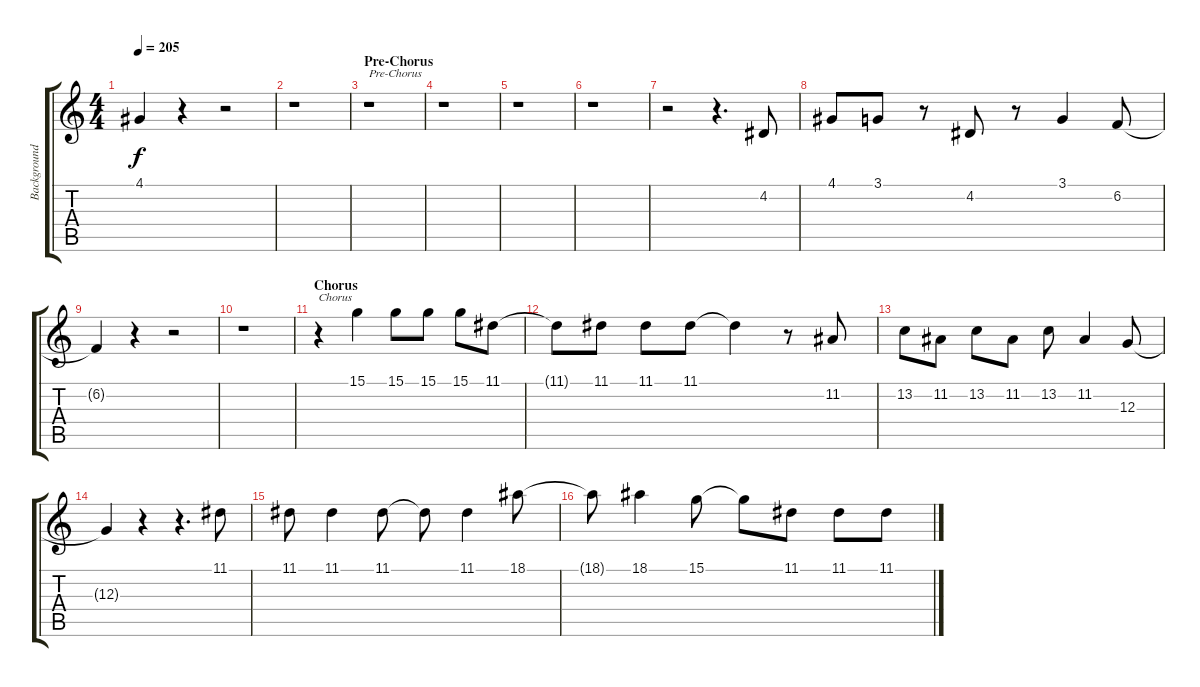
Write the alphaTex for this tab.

\track ("Background Voice" "Background") {instrument tenorsax}
\staff {score tabs}
\tuning (E4 B3 G3 D3 A2 E2) {hide}
\ts (4 4)
\tempo 205
\clef g2
\ks c
4.1{t}.4{dy f} r.4 r.2 |
r.1 |
\section ("" "Pre-Chorus")
r.1{txt "Pre-Chorus"} |
r.1 |
r.1 |
r.1 |
r.2 r.4{d} 4.2.8 |
4.1.8 3.1.8 r.8 4.2.8 r.8 3.1.4 6.2.8 |
6.2{t}.4 r.4 r.2 |
r.1 |
\section ("" "Chorus")
r.4{txt "Chorus"} 15.1.4 15.1.8 15.1.8 15.1.8 11.1.8 |
11.1{t}.8 11.1.8 11.1.8 11.1.8 11.1{t}.4 r.8 11.2.8 |
13.2.8 11.2.8 13.2.8 11.2.8 13.2.8 11.2.4 12.3.8 |
12.3{t}.4 r.4 r.4{d} 11.1.8 |
11.1.8 11.1.4 11.1.8 11.1{t}.8 11.1.4 18.1.8 |
18.1{t}.8 18.1.4 15.1.8 15.1{t}.8 11.1.8 11.1.8 11.1.8
